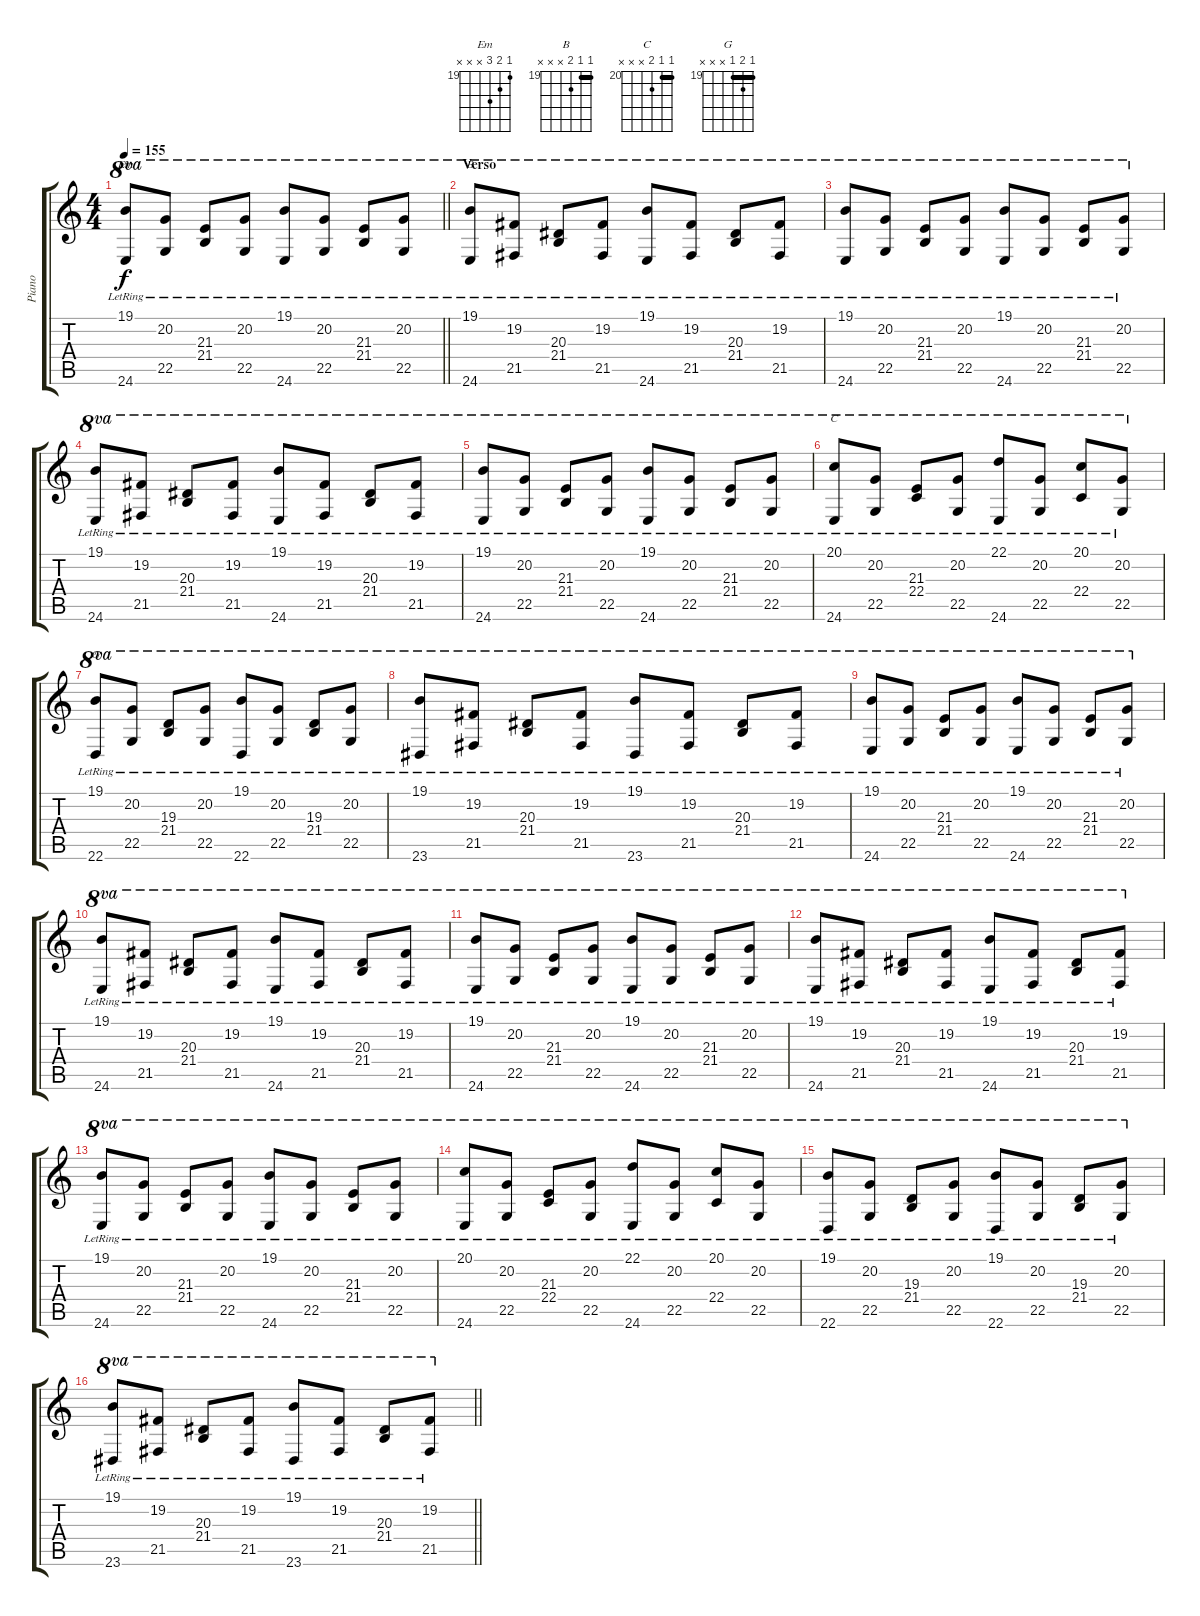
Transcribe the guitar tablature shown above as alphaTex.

\track ("Piano" "Piano") {instrument electricgrandpiano}
\staff {score tabs}
\tuning (E4 B3 G3 D3 A2 E2) {hide}
\chord ("Em" 19 20 21 x x x) {firstfret 19}
\chord ("B" 19 19 20 x x x) {firstfret 19 barre 19}
\chord ("C" 20 20 21 x x x) {firstfret 20 barre 20}
\chord ("G" 19 20 19 x x x) {firstfret 19 barre 19}
\ts (4 4)
\tempo 155
\clef g2
\barLineRight lightlight
\ks c
(19.1{lr} 24.6{lr}).8{ch "Em" ot 8va dy f} (20.2{lr} 22.5{lr}).8{ot 8va} (21.3{lr} 21.4{lr}).8{ot 8va} (20.2{lr} 22.5{lr}).8{ot 8va} (19.1{lr} 24.6{lr}).8{ot 8va} (20.2{lr} 22.5{lr}).8{ot 8va} (21.3{lr} 21.4{lr}).8{ot 8va} (20.2{lr} 22.5{lr}).8{ot 8va} |
\section ("" "Verso")
(19.1{lr} 24.6{lr}).8{ch "B" ot 8va} (19.2{lr} 21.5{lr}).8{ot 8va} (20.3{lr} 21.4{lr}).8{ot 8va} (19.2{lr} 21.5{lr}).8{ot 8va} (19.1{lr} 24.6{lr}).8{ot 8va} (19.2{lr} 21.5{lr}).8{ot 8va} (20.3{lr} 21.4{lr}).8{ot 8va} (19.2{lr} 21.5{lr}).8{ot 8va} |
(19.1{lr} 24.6{lr}).8{ot 8va} (20.2{lr} 22.5{lr}).8{ot 8va} (21.3{lr} 21.4{lr}).8{ot 8va} (20.2{lr} 22.5{lr}).8{ot 8va} (19.1{lr} 24.6{lr}).8{ot 8va} (20.2{lr} 22.5{lr}).8{ot 8va} (21.3{lr} 21.4{lr}).8{ot 8va} (20.2{lr} 22.5{lr}).8{ot 8va} |
(19.1{lr} 24.6{lr}).8{ot 8va} (19.2{lr} 21.5{lr}).8{ot 8va} (20.3{lr} 21.4{lr}).8{ot 8va} (19.2{lr} 21.5{lr}).8{ot 8va} (19.1{lr} 24.6{lr}).8{ot 8va} (19.2{lr} 21.5{lr}).8{ot 8va} (20.3{lr} 21.4{lr}).8{ot 8va} (19.2{lr} 21.5{lr}).8{ot 8va} |
(19.1{lr} 24.6{lr}).8{ot 8va} (20.2{lr} 22.5{lr}).8{ot 8va} (21.3{lr} 21.4{lr}).8{ot 8va} (20.2{lr} 22.5{lr}).8{ot 8va} (19.1{lr} 24.6{lr}).8{ot 8va} (20.2{lr} 22.5{lr}).8{ot 8va} (21.3{lr} 21.4{lr}).8{ot 8va} (20.2{lr} 22.5{lr}).8{ot 8va} |
(20.1{lr} 24.6{lr}).8{ch "C" ot 8va} (20.2{lr} 22.5{lr}).8{ot 8va} (21.3{lr} 22.4{lr}).8{ot 8va} (20.2{lr} 22.5{lr}).8{ot 8va} (22.1{lr} 24.6{lr}).8{ot 8va} (20.2{lr} 22.5{lr}).8{ot 8va} (20.1 22.4{lr}).8{ot 8va} (20.2{lr} 22.5{lr}).8{ot 8va} |
(19.1{lr} 22.6{lr}).8{ch "G" ot 8va} (20.2{lr} 22.5{lr}).8{ot 8va} (19.3{lr} 21.4{lr}).8{ot 8va} (20.2{lr} 22.5{lr}).8{ot 8va} (19.1{lr} 22.6{lr}).8{ot 8va} (20.2{lr} 22.5{lr}).8{ot 8va} (19.3{lr} 21.4{lr}).8{ot 8va} (20.2{lr} 22.5{lr}).8{ot 8va} |
(19.1{lr} 23.6{lr}).8{ot 8va} (19.2{lr} 21.5{lr}).8{ot 8va} (20.3{lr} 21.4{lr}).8{ot 8va} (19.2{lr} 21.5{lr}).8{ot 8va} (19.1{lr} 23.6{lr}).8{ot 8va} (19.2{lr} 21.5{lr}).8{ot 8va} (20.3{lr} 21.4{lr}).8{ot 8va} (19.2{lr} 21.5{lr}).8{ot 8va} |
(19.1{lr} 24.6{lr}).8{ot 8va} (20.2{lr} 22.5{lr}).8{ot 8va} (21.3{lr} 21.4{lr}).8{ot 8va} (20.2{lr} 22.5{lr}).8{ot 8va} (19.1{lr} 24.6{lr}).8{ot 8va} (20.2{lr} 22.5{lr}).8{ot 8va} (21.3{lr} 21.4{lr}).8{ot 8va} (20.2{lr} 22.5{lr}).8{ot 8va} |
(19.1{lr} 24.6{lr}).8{ot 8va} (19.2{lr} 21.5{lr}).8{ot 8va} (20.3{lr} 21.4{lr}).8{ot 8va} (19.2{lr} 21.5{lr}).8{ot 8va} (19.1{lr} 24.6{lr}).8{ot 8va} (19.2{lr} 21.5{lr}).8{ot 8va} (20.3{lr} 21.4{lr}).8{ot 8va} (19.2{lr} 21.5{lr}).8{ot 8va} |
(19.1{lr} 24.6{lr}).8{ot 8va} (20.2{lr} 22.5{lr}).8{ot 8va} (21.3{lr} 21.4{lr}).8{ot 8va} (20.2{lr} 22.5{lr}).8{ot 8va} (19.1{lr} 24.6{lr}).8{ot 8va} (20.2{lr} 22.5{lr}).8{ot 8va} (21.3{lr} 21.4{lr}).8{ot 8va} (20.2{lr} 22.5{lr}).8{ot 8va} |
(19.1{lr} 24.6{lr}).8{ot 8va} (19.2{lr} 21.5{lr}).8{ot 8va} (20.3{lr} 21.4{lr}).8{ot 8va} (19.2{lr} 21.5{lr}).8{ot 8va} (19.1{lr} 24.6{lr}).8{ot 8va} (19.2{lr} 21.5{lr}).8{ot 8va} (20.3{lr} 21.4{lr}).8{ot 8va} (19.2{lr} 21.5{lr}).8{ot 8va} |
(19.1{lr} 24.6{lr}).8{ot 8va} (20.2{lr} 22.5{lr}).8{ot 8va} (21.3{lr} 21.4{lr}).8{ot 8va} (20.2{lr} 22.5{lr}).8{ot 8va} (19.1{lr} 24.6{lr}).8{ot 8va} (20.2{lr} 22.5{lr}).8{ot 8va} (21.3{lr} 21.4{lr}).8{ot 8va} (20.2{lr} 22.5{lr}).8{ot 8va} |
(20.1{lr} 24.6{lr}).8{ot 8va} (20.2{lr} 22.5{lr}).8{ot 8va} (21.3{lr} 22.4{lr}).8{ot 8va} (20.2{lr} 22.5{lr}).8{ot 8va} (22.1{lr} 24.6{lr}).8{ot 8va} (20.2{lr} 22.5{lr}).8{ot 8va} (20.1 22.4{lr}).8{ot 8va} (20.2{lr} 22.5{lr}).8{ot 8va} |
(19.1{lr} 22.6{lr}).8{ot 8va} (20.2{lr} 22.5{lr}).8{ot 8va} (19.3{lr} 21.4{lr}).8{ot 8va} (20.2{lr} 22.5{lr}).8{ot 8va} (19.1{lr} 22.6{lr}).8{ot 8va} (20.2{lr} 22.5{lr}).8{ot 8va} (19.3{lr} 21.4{lr}).8{ot 8va} (20.2{lr} 22.5{lr}).8{ot 8va} |
\barLineRight lightlight
(19.1{lr} 23.6{lr}).8{ot 8va} (19.2{lr} 21.5{lr}).8{ot 8va} (20.3{lr} 21.4{lr}).8{ot 8va} (19.2{lr} 21.5{lr}).8{ot 8va} (19.1{lr} 23.6{lr}).8{ot 8va} (19.2{lr} 21.5{lr}).8{ot 8va} (20.3{lr} 21.4{lr}).8{ot 8va} (19.2{lr} 21.5{lr}).8{ot 8va}
